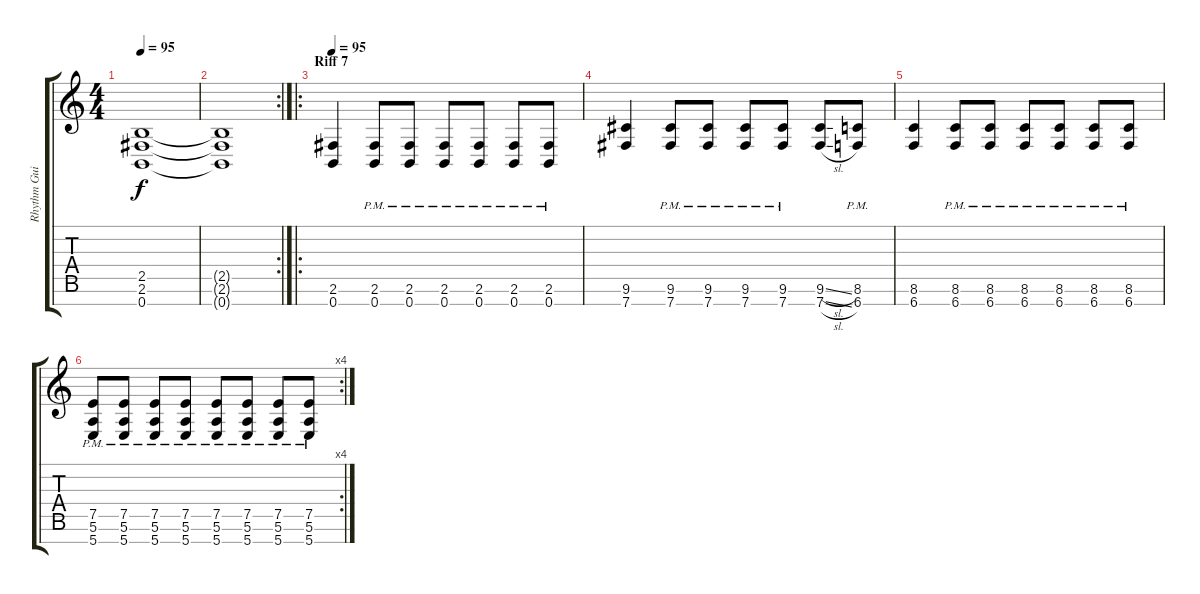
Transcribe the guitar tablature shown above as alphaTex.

\track ("Rhythm Guitar R" "Rhythm Gui") {instrument overdrivenguitar}
\staff {score tabs}
\tuning (E4 B3 G3 D3 A2 E2 B1) {hide}
\ts (4 4)
\tempo 95
\clef g2
\ks c
(2.5{t} 2.6{t} 0.7{t}).1{dy f} |
\rc 2
(2.5{t} 2.6{t} 0.7{t}).1 |
\ro
\section ("" "Riff 7")
\tempo 95
(2.6 0.7).4 (2.6{pm} 0.7{pm}).8 (2.6{pm} 0.7{pm}).8 (2.6{pm} 0.7{pm}).8 (2.6{pm} 0.7{pm}).8 (2.6{pm} 0.7{pm}).8 (2.6{pm} 0.7{pm}).8 |
(9.6 7.7).4 (9.6{pm} 7.7{pm}).8 (9.6{pm} 7.7{pm}).8 (9.6{pm} 7.7{pm}).8 (9.6{pm} 7.7{pm}).8 (9.6{sl} 7.7{sl}).8 (8.6{pm} 6.7{pm}).8 |
(8.6 6.7).4 (8.6{pm} 6.7{pm}).8 (8.6{pm} 6.7{pm}).8 (8.6{pm} 6.7{pm}).8 (8.6{pm} 6.7{pm}).8 (8.6{pm} 6.7{pm}).8 (8.6{pm} 6.7{pm}).8 |
\rc 4
(7.5{pm} 5.6{pm} 5.7{pm}).8 (7.5{pm} 5.6{pm} 5.7{pm}).8 (7.5{pm} 5.6{pm} 5.7{pm}).8 (7.5{pm} 5.6{pm} 5.7{pm}).8 (7.5{pm} 5.6{pm} 5.7{pm}).8 (7.5{pm} 5.6{pm} 5.7{pm}).8 (7.5{pm} 5.6{pm} 5.7{pm}).8 (7.5{pm} 5.6{pm} 5.7{pm}).8
